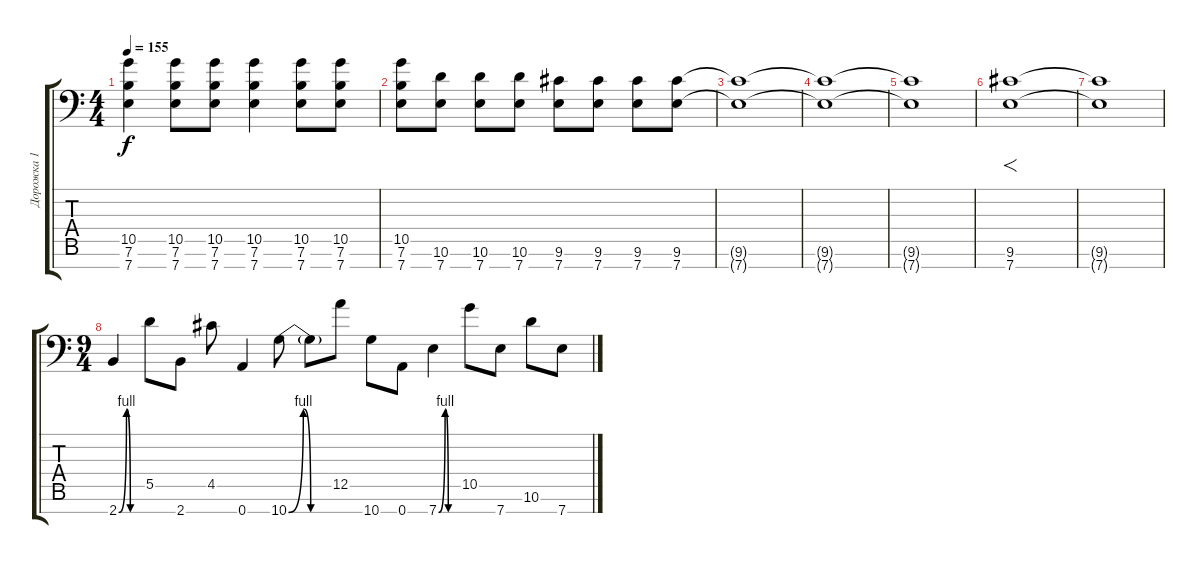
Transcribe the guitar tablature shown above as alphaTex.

\track ("Дорожка 1" "Дорожка 1") {instrument distortionguitar}
\staff {score tabs}
\tuning (E4 B3 G3 D3 A2 E2 A1) {hide}
\ts (4 4)
\tempo 155
\clef f4
\ks c
(10.5 7.6 7.7).4{dy f} (10.5 7.6 7.7).8 (10.5 7.6 7.7).8 (10.5 7.6 7.7).4 (10.5 7.6 7.7).8 (10.5 7.6 7.7).8 |
(10.5 7.6 7.7).8 (10.6 7.7).8 (10.6 7.7).8 (10.6 7.7).8 (9.6 7.7).8 (9.6 7.7).8 (9.6 7.7).8 (9.6 7.7).8{volume 6} |
(9.6{t} 7.7{t}).1 |
(9.6{t} 7.7{t}).1 |
(9.6{t} 7.7{t}).1 |
(9.6 7.7).1{f volume 11} |
(9.6{t} 7.7{t}).1 |
\ts (9 4)
2.7{be (custom 0 0 20 4 30 0 60 0)}.4{instrument distortionguitar} 5.5.8 2.7.8 4.5.8 0.7.4 10.7{be (custom 0 0 20 4 30 0 60 0)}.8 10.7{t}.8 12.5.8 10.7.8 0.7.8 7.7{be (custom 0 0 20 4 30 0 60 0)}.4 10.5.8 7.7.8 10.6.8 7.7.8
